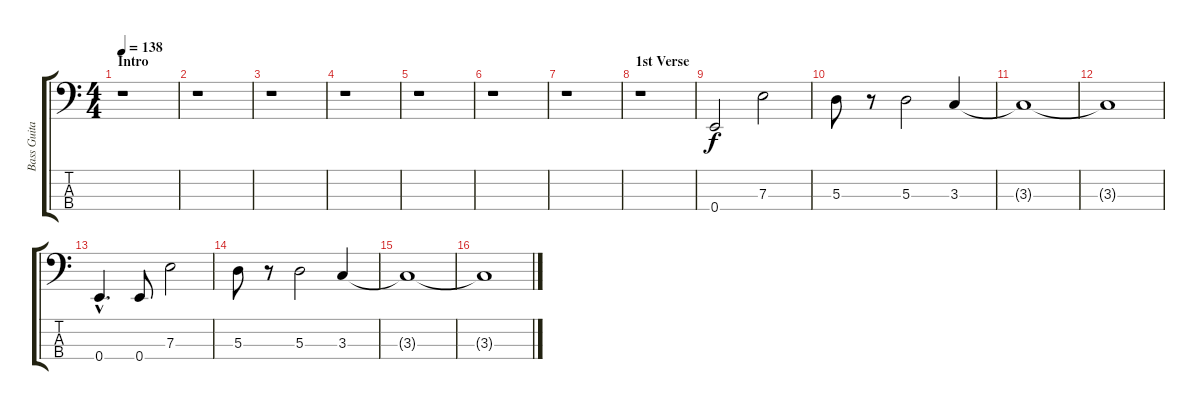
\track ("Bass Guitar" "Bass Guita") {instrument electricbasspick}
\staff {score tabs}
\tuning (G2 D2 A1 E1) {hide}
\ts (4 4)
\section ("" "Intro")
\tempo 138
\clef f4
\ks c
r.1{dy f instrument electricbasspick} |
r.1 |
r.1 |
r.1 |
r.1 |
r.1 |
r.1 |
\section ("" "1st Verse")
r.1 |
0.4.2 7.3.2 |
5.3.8 r.8 5.3.2 3.3.4 |
3.3{t}.1 |
3.3{t}.1 |
0.4{hac}.4{d} 0.4.8 7.3.2 |
5.3.8 r.8 5.3.2 3.3.4 |
3.3{t}.1 |
3.3{t}.1
